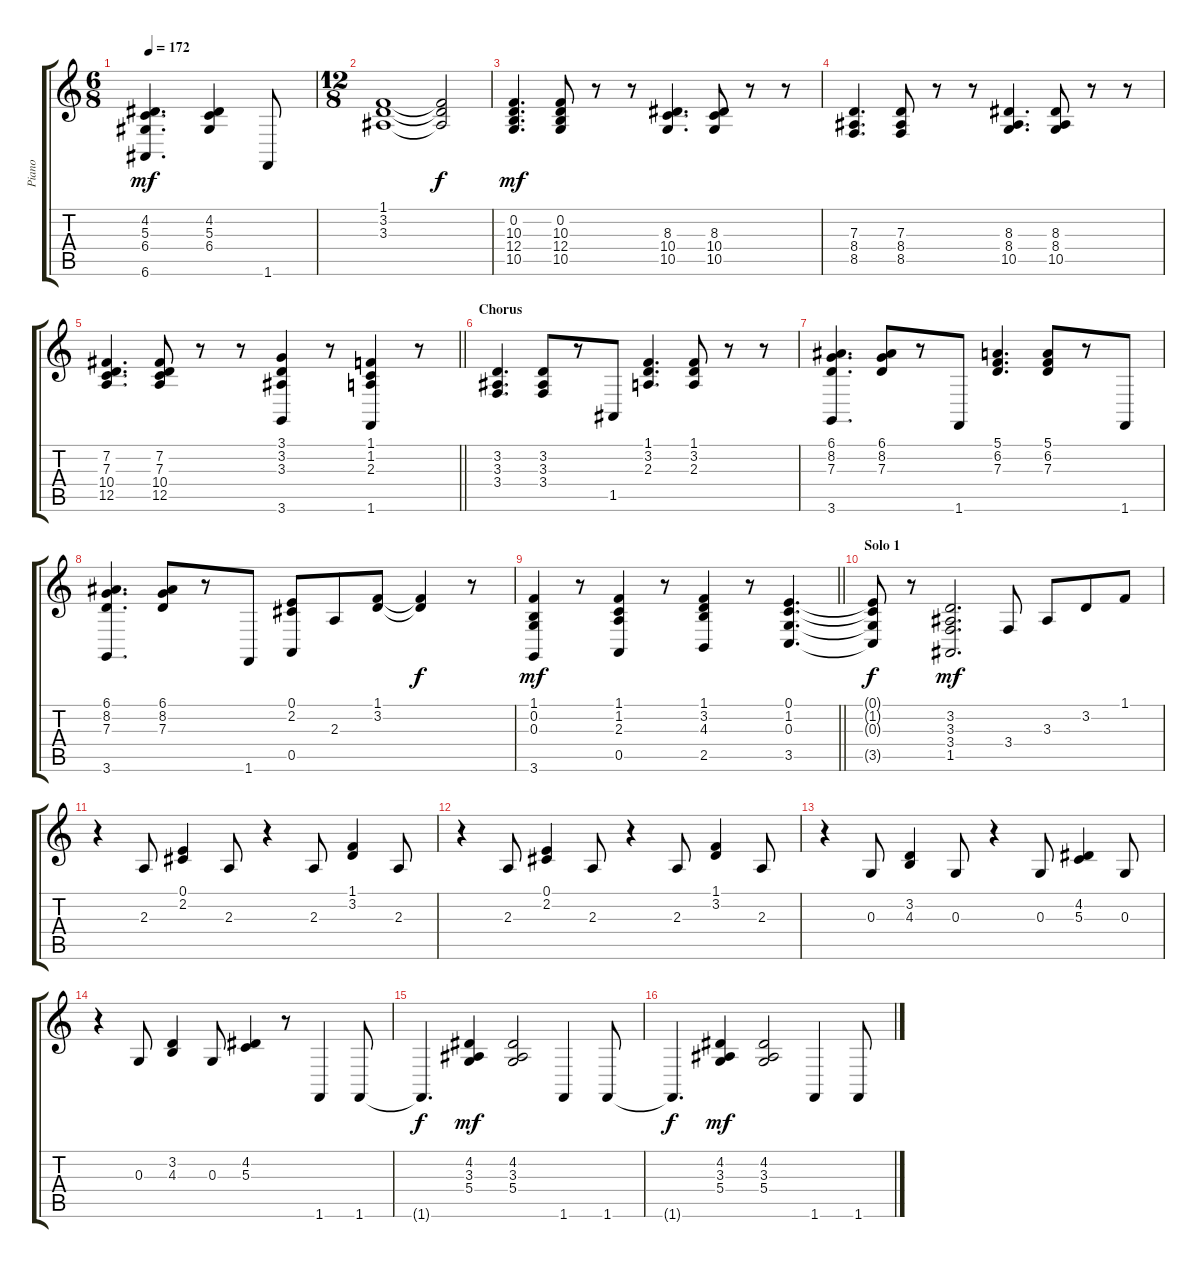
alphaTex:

\track ("Piano" "Piano") {instrument brightacousticpiano}
\staff {score tabs}
\tuning (E4 B3 G3 D3 A2 E2) {hide}
\ts (6 8)
\tempo 172
\clef g2
\ks c
(4.2 5.3 6.4 6.6).4{d dy mf} (4.2 5.3 6.4).4 1.6.8 |
\ts (12 8)
(1.1 3.2 3.3).1 (1.1{t} 3.2{t} 3.3{t}).2{dy f} |
(0.2 10.3 12.4 10.5).4{d dy mf} (0.2 10.3 12.4 10.5).8 r.8 r.8 (8.3 10.4 10.5).4{d} (8.3 10.4 10.5).8 r.8 r.8 |
(7.3 8.4 8.5).4{d} (7.3 8.4 8.5).8 r.8 r.8 (8.3 8.4 10.5).4{d} (8.3 8.4 10.5).8 r.8 r.8 |
\barLineRight lightlight
(7.2 7.3 10.4 12.5).4{d} (7.2 7.3 10.4 12.5).8 r.8 r.8 (3.1 3.2 3.3 3.6).4 r.8 (1.1 1.2 2.3 1.6).4 r.8 |
\section ("" "Chorus")
(3.2 3.3 3.4).4{d} (3.2 3.3 3.4).8 r.8 1.5.8 (1.1 3.2 2.3).4{d} (1.1 3.2 2.3).8 r.8 r.8 |
(6.1 8.2 7.3 3.6).4{d} (6.1 8.2 7.3).8 r.8 1.6.8 (5.1 6.2 7.3).4{d} (5.1 6.2 7.3).8 r.8 1.6.8 |
(6.1 8.2 7.3 3.6).4{d} (6.1 8.2 7.3).8 r.8 1.6.8 (0.1 2.2 0.5).8 2.3.8 (1.1 3.2).8 (1.1{t} 3.2{t}).4{dy f} r.8 |
\barLineRight lightlight
(1.1 0.2 0.3 3.6).4{dy mf} r.8 (1.1 1.2 2.3 0.5).4 r.8 (1.1 3.2 4.3 2.5).4 r.8 (0.1 1.2 0.3 3.5).4{d} |
\section ("" "Solo 1")
(0.1{t} 1.2{t} 0.3{t} 3.5{t}).8{dy f} r.8 (3.2 3.3 3.4 1.5).2{d dy mf} 3.4.8 3.3.8 3.2.8 1.1.8 |
r.4 2.3.8 (0.1 2.2).4 2.3.8 r.4 2.3.8 (1.1 3.2).4 2.3.8 |
r.4 2.3.8 (0.1 2.2).4 2.3.8 r.4 2.3.8 (1.1 3.2).4 2.3.8 |
r.4 0.3.8 (3.2 4.3).4 0.3.8 r.4 0.3.8 (4.2 5.3).4 0.3.8 |
r.4 0.3.8 (3.2 4.3).4 0.3.8 (4.2 5.3).4 r.8 1.6.4 1.6.8 |
1.6{t}.4{d dy f} (4.2 3.3 5.4).4{dy mf} (4.2 3.3 5.4).2 1.6.4 1.6.8 |
1.6{t}.4{d dy f} (4.2 3.3 5.4).4{dy mf} (4.2 3.3 5.4).2 1.6.4 1.6.8
